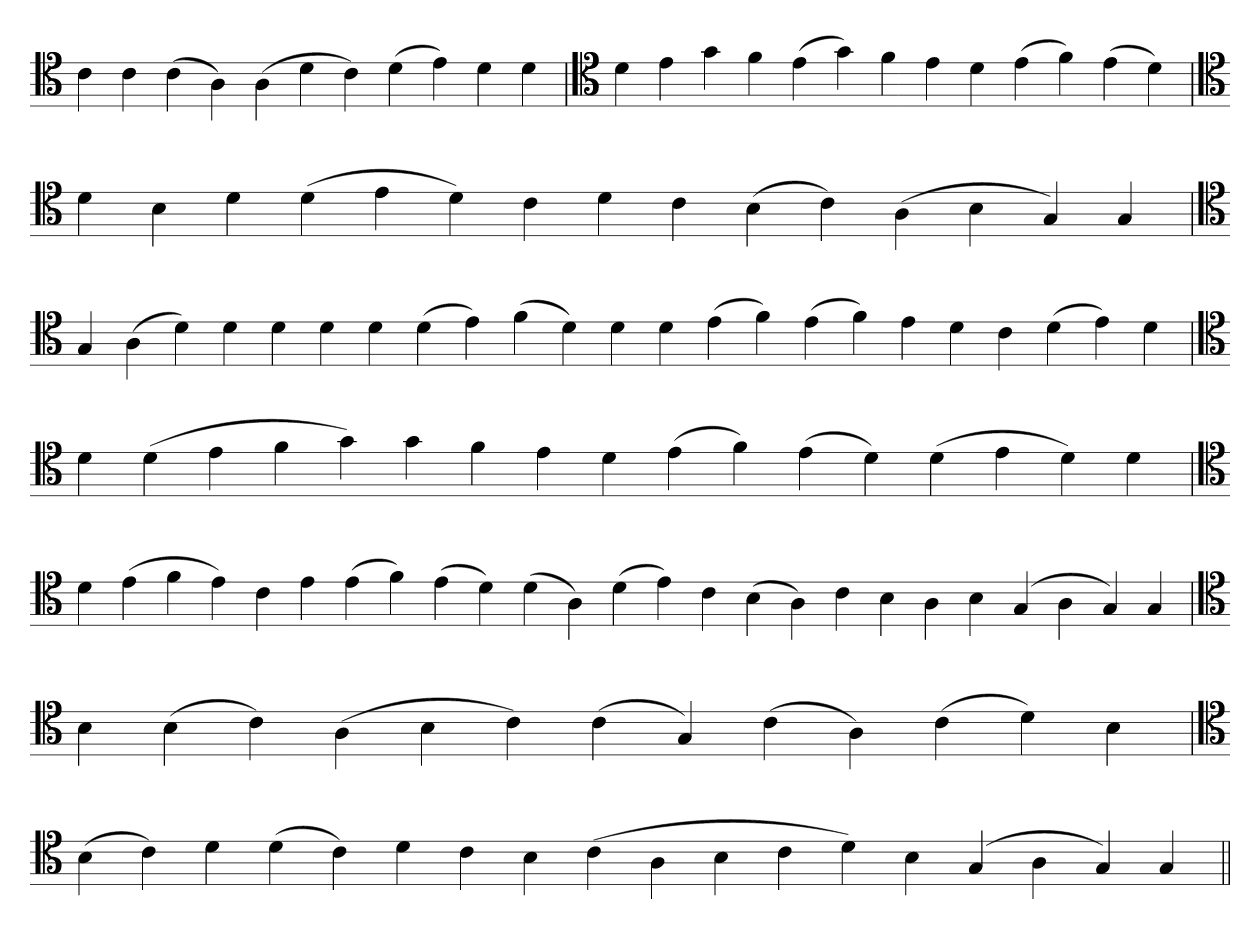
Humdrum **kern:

**kern
*part1
*staff1
*clefC4
=
4c
4c
(4c
4A)
(4A
4d
4c)
(4d
4e)
4d
4d
=`
*clefC4
4d
4e
4g
4f
(4e
4g)
4f
4e
4d
(4e
4f)
(4e
4d)
='
*clefC4
4d
4B
4d
(4d
4e
4d)
4c
4d
4c
(4B
4c)
(4A
4B
4G)
4G
=
*clefC4
4G
(4A
4d)
4d
4d
4d
4d
(4d
4e)
(4f
4d)
4d
4d
(4e
4f)
(4e
4f)
4e
4d
4c
(4d
4e)
4d
='
*clefC4
4d
(4d
4e
4f
4g)
4g
4f
4e
4d
(4e
4f)
(4e
4d)
(4d
4e
4d)
4d
='
*clefC4
4d
(4e
4f
4e)
4c
4e
(4e
4f)
(4e
4d)
(4d
4A)
(4d
4e)
4c
(4B
4A)
4c
4B
4A
4B
(4G
4A
4G)
4G
=
*clefC4
4B
(4B
4c)
(4A
4B
4c)
(4c
4G)
(4c
4A)
(4c
4d)
4B
=`
*clefC4
(4B
4c)
4d
(4d
4c)
4d
4c
4B
(4c
4A
4B
4c
4d)
4B
(4G
4A
4G)
4G
=||
*-
